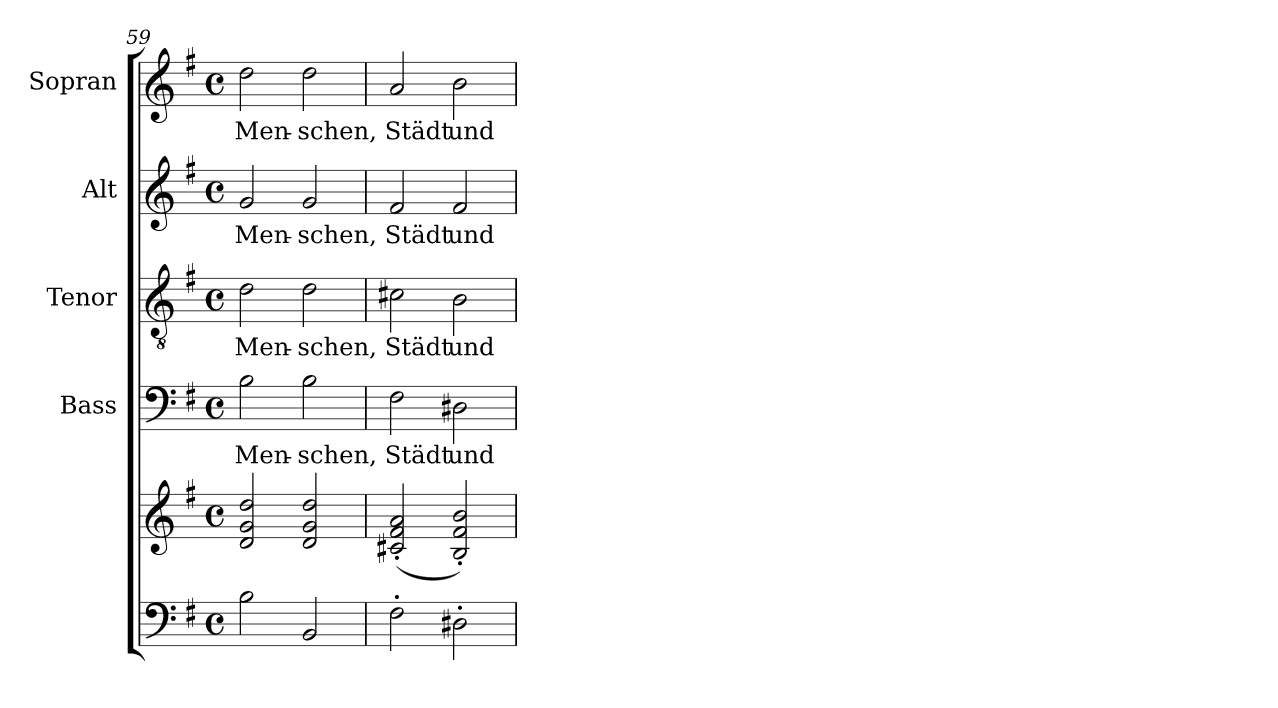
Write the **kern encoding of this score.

**kern	**kern	**kern	**text	**kern	**text	**kern	**text	**kern	**text
*part5	*part5	*part4	*part4	*part3	*part3	*part2	*part2	*part1	*part1
*staff6	*staff5	*staff4	*staff4	*staff3	*staff3	*staff2	*staff2	*staff1	*staff1
*	*	*I"Bass	*	*I"Tenor	*	*I"Alt	*	*I"Sopran	*
*	*	*I'B.	*	*I'T.	*	*I'A.	*	*I'S.	*
*clefF4	*clefG2	*clefF4	*	*clefGv2	*	*clefG2	*	*clefG2	*
*k[f#]	*k[f#]	*k[f#]	*	*k[f#]	*	*k[f#]	*	*k[f#]	*
*G:	*G:	*G:	*	*G:	*	*G:	*	*G:	*
*M4/4	*M4/4	*M4/4	*	*M4/4	*	*M4/4	*	*M4/4	*
*met(c)	*met(c)	*met(c)	*	*met(c)	*	*met(c)	*	*met(c)	*
=59	=59	=59	=59	=59	=59	=59	=59	=59	=59
!	!	!	!LO:LY:b	!	!LO:LY:b	!	!LO:LY:b	!	!LO:LY:b
2B\	2d/ 2g/ 2dd/	2B\	Men-	2d\	Men-	2g/	Men-	2dd\	Men-
!	!	!	!LO:LY:b	!	!LO:LY:b	!	!LO:LY:b	!	!LO:LY:b
2BB/	2d/ 2g/ 2dd/	2B\	-schen,	2d\	-schen,	2g/	-schen,	2dd\	-schen,
=60	=60	=60	=60	=60	=60	=60	=60	=60	=60
!	!	!	!LO:LY:b	!	!LO:LY:b	!	!LO:LY:b	!	!LO:LY:b
2F#'>\	(<2c#X/'< 2f#/'< 2a/'<	2F#\	Städt	2c#X\	Städt	2f#/	Städt	2a/	Städt
!	!	!	!LO:LY:b	!	!LO:LY:b	!	!LO:LY:b	!	!LO:LY:b
2D#X'>\	2B/'< 2f#/'< 2b/'<)	2D#X\	und	2B\	und	2f#/	und	2b\	und
=	=	=	=	=	=	=	=	=	=
*-	*-	*-	*-	*-	*-	*-	*-	*-	*-
